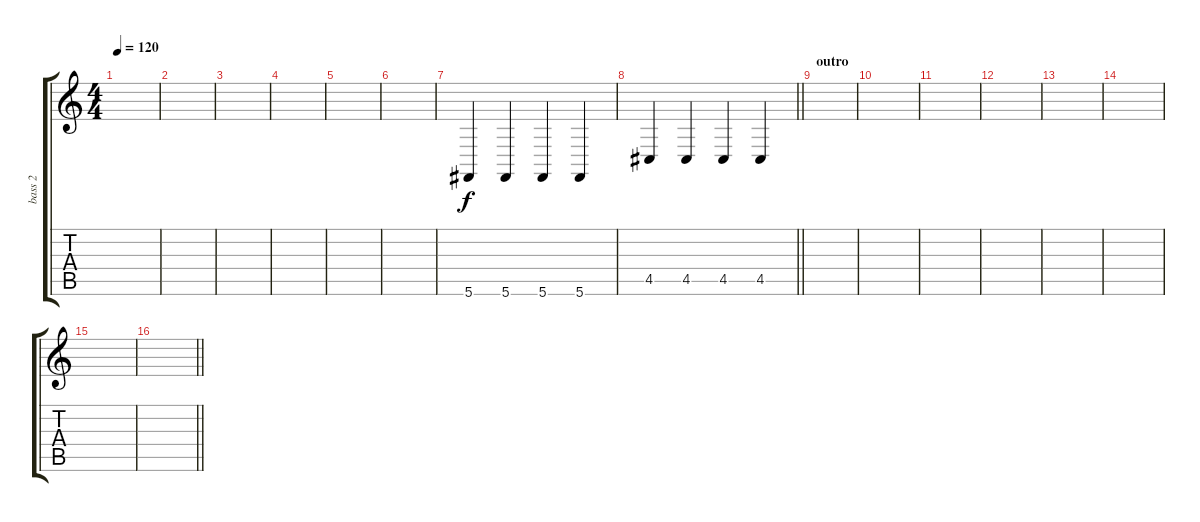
\track ("bass 2" "bass 2") {instrument pizzicatostrings}
\staff {score tabs}
\tuning (E4 B3 G3 D3 A2 Db2) {hide}
\ts (4 4)
\tempo 120
\clef g2
\ks c
|
|
|
|
|
|
5.6.4 5.6.4 5.6.4 5.6.4 |
\barLineRight lightlight
4.5.4 4.5.4 4.5.4 4.5.4 |
\section ("" "outro")
|
|
|
|
|
|
|
\barLineRight lightlight
